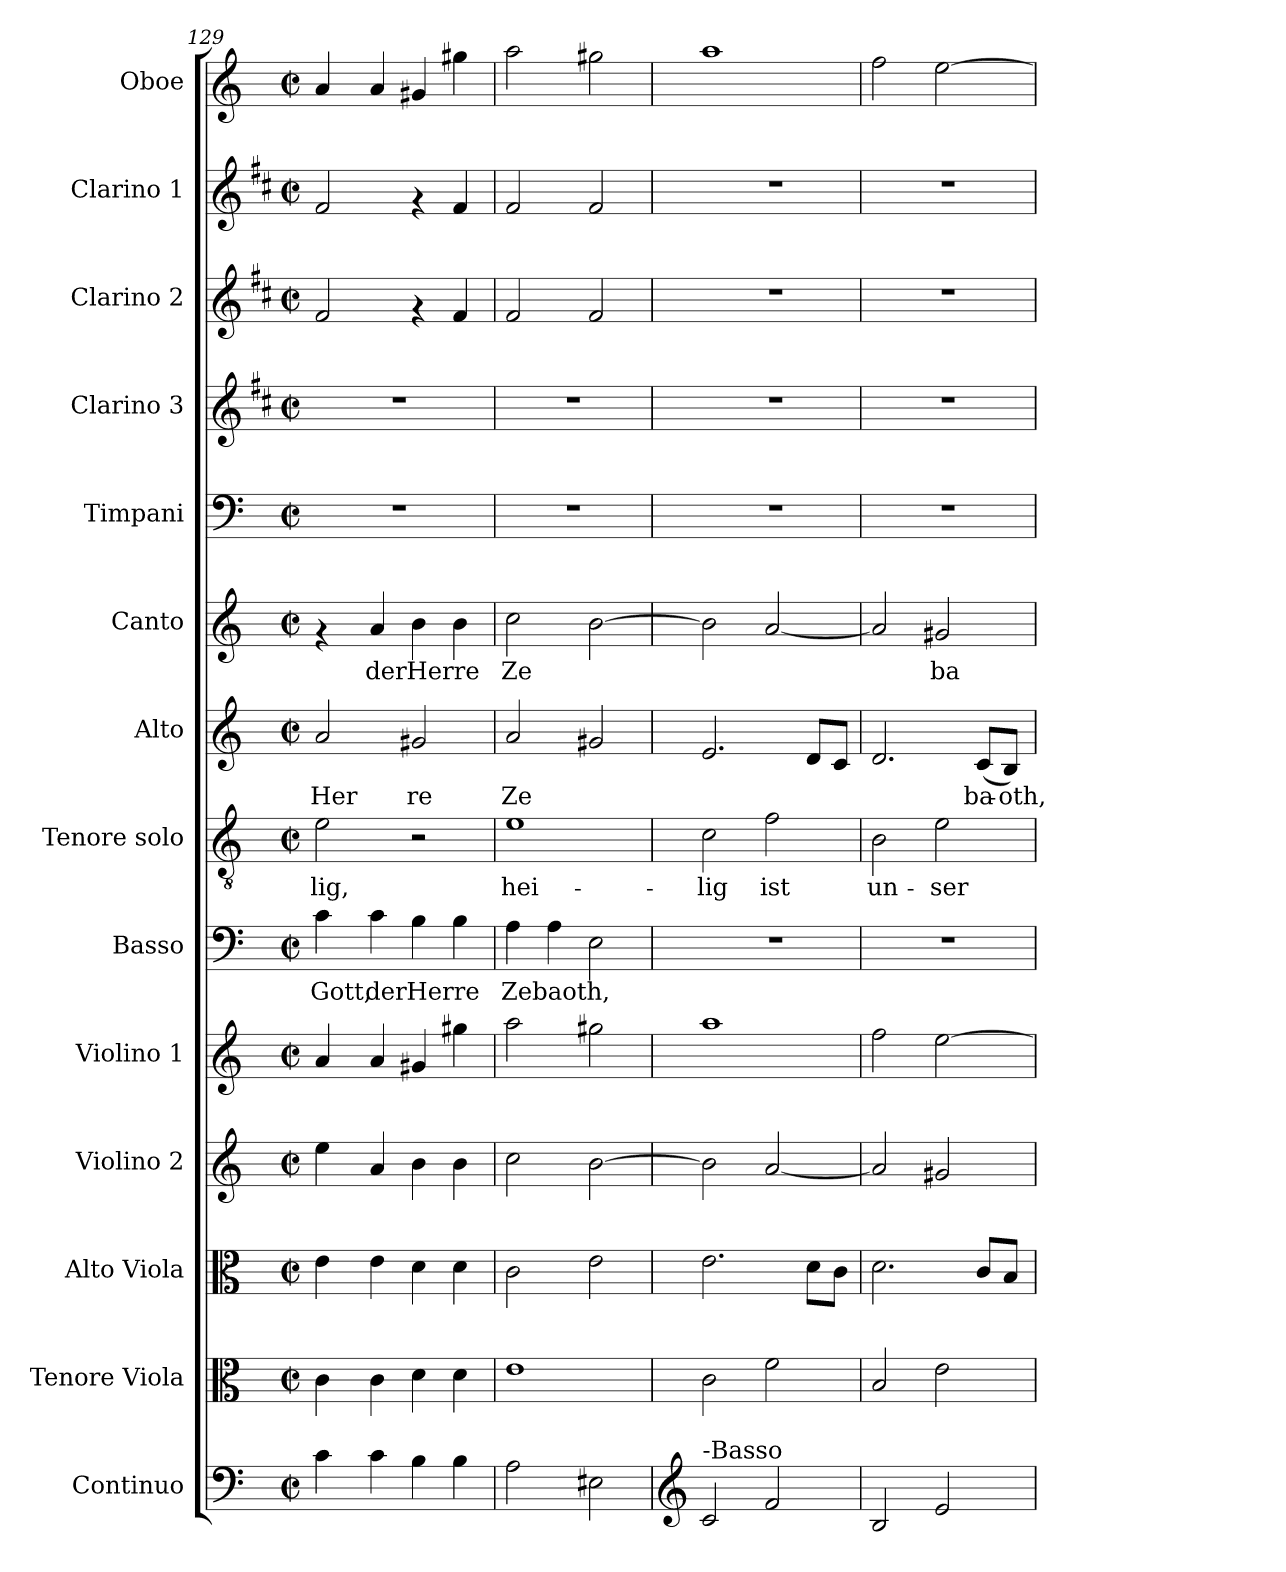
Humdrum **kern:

**kern	**kern	**kern	**kern	**kern	**kern	**text	**kern	**text	**kern	**text	**kern	**text	**kern	**kern	**kern	**kern	**kern
*part14	*part13	*part12	*part11	*part10	*part9	*part9	*part8	*part8	*part7	*part7	*part6	*part6	*part5	*part4	*part3	*part2	*part1
*staff14	*staff13	*staff12	*staff11	*staff10	*staff9	*staff9	*staff8	*staff8	*staff7	*staff7	*staff6	*staff6	*staff5	*staff4	*staff3	*staff2	*staff1
*I"Continuo	*I"Tenore Viola	*I"Alto Viola	*I"Violino 2	*I"Violino 1	*I"Basso	*	*I"Tenore solo	*	*I"Alto	*	*I"Canto	*	*I"Timpani	*I"Clarino 3	*I"Clarino 2	*I"Clarino 1	*I"Oboe
*I'Continuo	*I'Tenore Viola	*I'Alto Viola	*I'Violino 2	*I'Violino 1	*I'Basso	*	*I'Tenore	*	*I'Alto	*	*I'Canto	*	*I'Timpani	*I'Clarino 3	*I'Clarino 2	*I'Clarino 1	*I'Oboe
!!LO:PB:g=z
*clefF4	*clefC3	*clefC3	*clefG2	*clefG2	*clefF4	*	*clefGv2	*	*clefG2	*	*clefG2	*	*clefF4	*clefG2	*clefG2	*clefG2	*clefG2
*	*	*	*	*	*	*	*	*	*	*	*	*	*	*ITrd1c2	*ITrd1c2	*ITrd1c2	*
*k[]	*k[]	*k[]	*k[]	*k[]	*k[]	*	*k[]	*	*k[]	*	*k[]	*	*k[]	*k[]	*k[]	*k[]	*k[]
*C:	*C:	*C:	*C:	*C:	*C:	*	*C:	*	*C:	*	*C:	*	*C:	*C:	*C:	*C:	*C:
*M2/2	*M2/2	*M2/2	*M2/2	*M2/2	*M2/2	*	*M2/2	*	*M2/2	*	*M2/2	*	*M2/2	*M2/2	*M2/2	*M2/2	*M2/2
*met(c|)	*met(c|)	*met(c|)	*met(c|)	*met(c|)	*met(c|)	*	*met(c|)	*	*met(c|)	*	*met(c|)	*	*met(c|)	*met(c|)	*met(c|)	*met(c|)	*met(c|)
=129	=129	=129	=129	=129	=129	=129	=129	=129	=129	=129	=129	=129	=129	=129	=129	=129	=129
!	!	!	!	!	!	!LO:LY:b:cj	!	!LO:LY:b	!	!LO:LY:b:cj	!	!	!	!	!	!	!
4c\	4c\	4e\	4ee\	4a/	4c\	Gott,	2e\	lig,	2a/	Her	4rf	.	1r	1r	2e/	2e/	4a/
!	!	!	!	!	!	!LO:LY:b:cj	!	!	!	!	!	!LO:LY:b:cj	!	!	!	!	!
4c\	4c\	4e\	4a/	4a/	4c\	der	.	.	.	.	4a/	der	.	.	.	.	4a/
!	!	!	!	!	!	!LO:LY:b:cj	!	!	!	!LO:LY:b:cj	!	!LO:LY:b:cj	!	!	!	!	!
4B\	4d\	4d\	4b\	4g#X/	4B\	Herre	2r	.	2g#X/	re	4b\	Herre	.	.	4rf	4rf	4g#X/
!	!	!	!	!	!	!LO:LY:b:cj	!	!	!	!	!	!LO:LY:b:cj	!	!	!	!	!
4B\	4d\	4d\	4b\	4gg#X\	4B\	.	.	.	.	.	4b\	.	.	.	4e/	4e/	4gg#X\
=130	=130	=130	=130	=130	=130	=130	=130	=130	=130	=130	=130	=130	=130	=130	=130	=130	=130
!	!	!	!	!	!	!LO:LY:b:cj	!	!LO:LY:b	!	!LO:LY:b:cj	!	!LO:LY:b:cj	!	!	!	!	!
2A\	1e	2c\	2cc\	2aa\	4A\	Zebaoth,	1e	hei-	2a/	Ze	2cc\	Ze	1r	1r	2e/	2e/	2aa\
!	!	!	!	!	!	!LO:LY:b:cj	!	!	!	!	!	!	!	!	!	!	!
.	.	.	.	.	4A\	.	.	.	.	.	.	.	.	.	.	.	.
!	!	!	!	!	!	!LO:LY:b:cj	!	!	!	!LO:LY:b:cj	!	!LO:LY:b:cj	!	!	!	!	!
2E#\	.	2e\	[>2b\	2gg#X\	2E\	.	.	.	2g#X/	.	[>2b\	.	.	.	2e/	2e/	2gg#X\
=131	=131	=131	=131	=131	=131	=131	=131	=131	=131	=131	=131	=131	=131	=131	=131	=131	=131
*clefG2	*	*	*	*	*	*	*	*	*	*	*	*	*	*	*	*	*
!LO:TX:a:t=-Basso	!	!	!	!	!	!	!	!	!	!	!	!	!	!	!	!	!
!	!	!	!	!	!	!	!	!LO:LY:b	!	!LO:LY:b:cj	!	!LO:LY:b:cj	!	!	!	!	!
2c/	2c\	2.e\	2b\]	1aa	1r	.	2c\	-lig	2.e/	.	2b\]	.	1r	1r	1r	1r	1aa
!	!	!	!	!	!	!	!	!LO:LY:b	!	!	!	!LO:LY:b:cj	!	!	!	!	!
2f/	2f\	.	[<2a/	.	.	.	2f\	ist	.	.	[<2a/	.	.	.	.	.	.
!	!	!	!	!	!	!	!	!	!	!LO:LY:b:cj	!	!	!	!	!	!	!
.	.	8d\L	.	.	.	.	.	.	8d/L	.	.	.	.	.	.	.	.
!	!	!	!	!	!	!	!	!	!	!LO:LY:b:cj	!	!	!	!	!	!	!
.	.	8c\J	.	.	.	.	.	.	8c/J	.	.	.	.	.	.	.	.
=132	=132	=132	=132	=132	=132	=132	=132	=132	=132	=132	=132	=132	=132	=132	=132	=132	=132
!	!	!	!	!	!	!	!	!LO:LY:b	!	!LO:LY:b:cj	!	!LO:LY:b:cj	!	!	!	!	!
2B/	2B/	2.d\	2a/]	2ff\	1r	.	2B\	un-	2.d/	.	2a/]	.	1r	1r	1r	1r	2ff\
!	!	!	!	!	!	!	!	!LO:LY:b	!	!	!	!LO:LY:b:cj	!	!	!	!	!
2e/	2e\	.	2g#X/	[>2ee\	.	.	2e\	-ser	.	.	2g#X/	ba	.	.	.	.	[>2ee\
!	!	!	!	!	!	!	!	!	!	!LO:LY:b:cj	!	!	!	!	!	!	!
.	.	8c/L	.	.	.	.	.	.	(<8c/L	ba-	.	.	.	.	.	.	.
!	!	!	!	!	!	!	!	!	!	!LO:LY:b:cj	!	!	!	!	!	!	!
.	.	8B/J	.	.	.	.	.	.	8B/J)	-oth,	.	.	.	.	.	.	.
=	=	=	=	=	=	=	=	=	=	=	=	=	=	=	=	=	=
*-	*-	*-	*-	*-	*-	*-	*-	*-	*-	*-	*-	*-	*-	*-	*-	*-	*-
